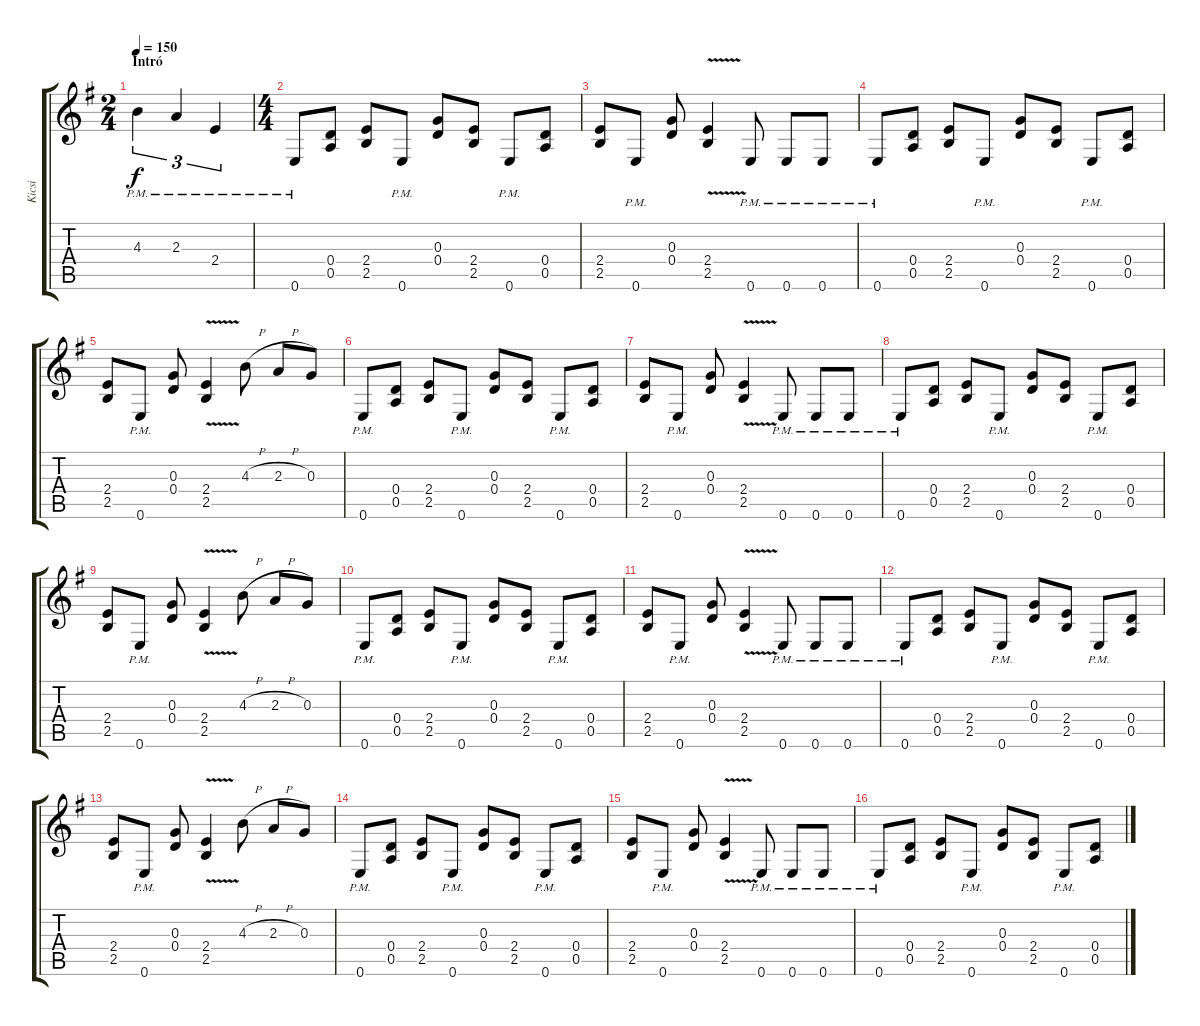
\track ("Kicsi" "Kicsi") {instrument distortionguitar}
\staff {score tabs}
\tuning (E4 B3 G3 D3 A2 E2) {hide}
\ts (2 4)
\section ("" "Intró")
\tempo 150
\clef g2
\ks eminor
4.3{pm}.4{tu (3 2) dy f instrument distortionguitar} 2.3{pm}.4{tu (3 2)} 2.4{pm}.4{tu (3 2)} |
\ts (4 4)
0.6{pm}.8 (0.4 0.5).8 (2.4 2.5).8 0.6{pm}.8 (0.3 0.4).8 (2.4 2.5).8 0.6{pm}.8 (0.4 0.5).8 |
(2.4 2.5).8 0.6{pm}.8 (0.3 0.4).8 (2.4{v} 2.5{v}).4 0.6{pm}.8 0.6{pm}.8 0.6{pm}.8 |
0.6{pm}.8 (0.4 0.5).8 (2.4 2.5).8 0.6{pm}.8 (0.3 0.4).8 (2.4 2.5).8 0.6{pm}.8 (0.4 0.5).8 |
(2.4 2.5).8 0.6{pm}.8 (0.3 0.4).8 (2.4{v} 2.5{v}).4 4.3{h}.8 2.3{h}.8 0.3.8 |
0.6{pm}.8 (0.4 0.5).8 (2.4 2.5).8 0.6{pm}.8 (0.3 0.4).8 (2.4 2.5).8 0.6{pm}.8 (0.4 0.5).8 |
(2.4 2.5).8 0.6{pm}.8 (0.3 0.4).8 (2.4{v} 2.5{v}).4 0.6{pm}.8 0.6{pm}.8 0.6{pm}.8 |
0.6{pm}.8 (0.4 0.5).8 (2.4 2.5).8 0.6{pm}.8 (0.3 0.4).8 (2.4 2.5).8 0.6{pm}.8 (0.4 0.5).8 |
(2.4 2.5).8 0.6{pm}.8 (0.3 0.4).8 (2.4{v} 2.5{v}).4 4.3{h}.8 2.3{h}.8 0.3.8 |
0.6{pm}.8 (0.4 0.5).8 (2.4 2.5).8 0.6{pm}.8 (0.3 0.4).8 (2.4 2.5).8 0.6{pm}.8 (0.4 0.5).8 |
(2.4 2.5).8 0.6{pm}.8 (0.3 0.4).8 (2.4{v} 2.5{v}).4 0.6{pm}.8 0.6{pm}.8 0.6{pm}.8 |
0.6{pm}.8 (0.4 0.5).8 (2.4 2.5).8 0.6{pm}.8 (0.3 0.4).8 (2.4 2.5).8 0.6{pm}.8 (0.4 0.5).8 |
(2.4 2.5).8 0.6{pm}.8 (0.3 0.4).8 (2.4{v} 2.5{v}).4 4.3{h}.8 2.3{h}.8 0.3.8 |
0.6{pm}.8 (0.4 0.5).8 (2.4 2.5).8 0.6{pm}.8 (0.3 0.4).8 (2.4 2.5).8 0.6{pm}.8 (0.4 0.5).8 |
(2.4 2.5).8 0.6{pm}.8 (0.3 0.4).8 (2.4{v} 2.5{v}).4 0.6{pm}.8 0.6{pm}.8 0.6{pm}.8 |
0.6{pm}.8 (0.4 0.5).8 (2.4 2.5).8 0.6{pm}.8 (0.3 0.4).8 (2.4 2.5).8 0.6{pm}.8 (0.4 0.5).8
